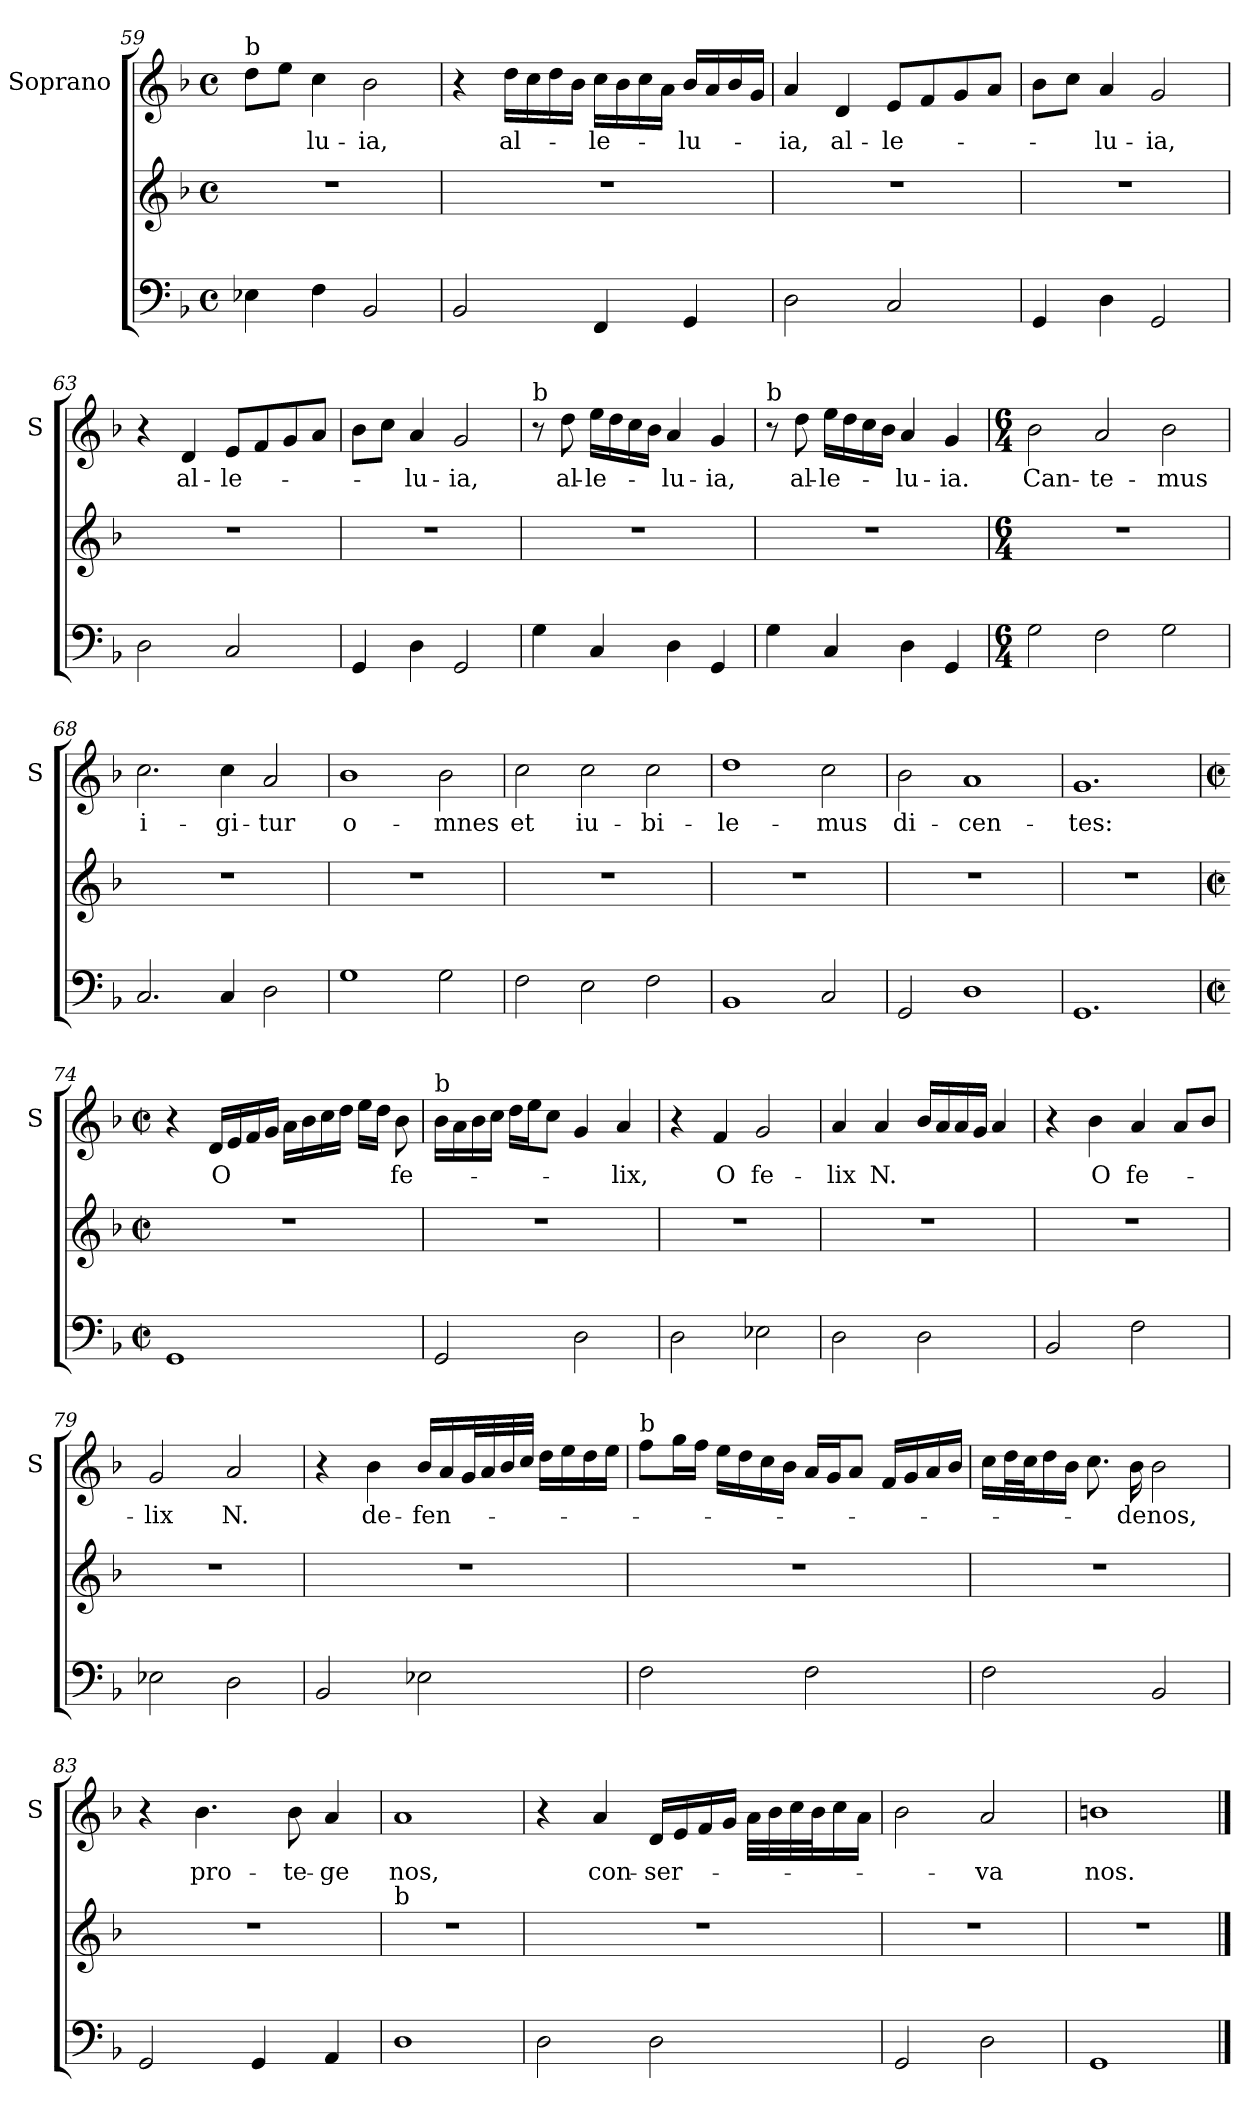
**kern	**kern	**kern	**text
*part2	*part2	*part1	*part1
*staff3	*staff2	*staff1	*staff1
*	*	*I"Soprano	*
*	*	*I'S	*
*clefF4	*clefG2	*clefG2	*
*k[b-]	*k[b-]	*k[b-]	*
*F:	*F:	*F:	*
*M4/4	*M4/4	*M4/4	*
*met(c)	*met(c)	*met(c)	*
=59	=59	=59	=59
!	!	!LO:TX:a:t=b	!
4E-X\	1r	8dd\L	.
.	.	8ee\J	.
!	!	!	!LO:LY:b
4F\	.	4cc\	-lu-
!	!	!	!LO:LY:b
2BB-/	.	2b-\	-ia,
=60	=60	=60	=60
2BB-/	1r	4r	.
!	!	!	!LO:LY:b
.	.	16dd\LL	al-
.	.	16cc\	.
.	.	16dd\	.
.	.	16b-\JJ	.
!	!	!	!LO:LY:b
4FF/	.	16cc\LL	-le-
.	.	16b-\	.
.	.	16cc\	.
.	.	16a\JJ	.
!	!	!	!LO:LY:b
4GG/	.	16b-/LL	-lu-
.	.	16a/	.
.	.	16b-/	.
.	.	16g/JJ	.
=61	=61	=61	=61
!	!	!	!LO:LY:b
2D\	1r	4a/	-ia,
!	!	!	!LO:LY:b
.	.	4d/	al-
!	!	!	!LO:LY:b
2C/	.	8e/L	-le-
.	.	8f/	.
.	.	8g/	.
.	.	8a/J	.
!!LO:LB:g=z
=62	=62	=62	=62
4GG/	1r	8b-\L	.
.	.	8cc\J	.
!	!	!	!LO:LY:b
4D\	.	4a/	-lu-
!	!	!	!LO:LY:b
2GG/	.	2g/	-ia,
=63	=63	=63	=63
2D\	1r	4r	.
!	!	!	!LO:LY:b
.	.	4d/	al-
!	!	!	!LO:LY:b
2C/	.	8e/L	-le-
.	.	8f/	.
.	.	8g/	.
.	.	8a/J	.
=64	=64	=64	=64
4GG/	1r	8b-\L	.
.	.	8cc\J	.
!	!	!	!LO:LY:b
4D\	.	4a/	-lu-
!	!	!	!LO:LY:b
2GG/	.	2g/	-ia,
=65	=65	=65	=65
!	!	!LO:TX:a:t=b	!
4G\	1r	8r	.
!	!	!	!LO:LY:b
.	.	8dd\	al-
!	!	!	!LO:LY:b
4C/	.	16ee\LL	-le-
.	.	16dd\	.
.	.	16cc\	.
.	.	16b-\JJ	.
!	!	!	!LO:LY:b
4D\	.	4a/	-lu-
!	!	!	!LO:LY:b
4GG/	.	4g/	-ia,
=66	=66	=66	=66
!	!	!LO:TX:a:t=b	!
4G\	1r	8r	.
!	!	!	!LO:LY:b
.	.	8dd\	al-
!	!	!	!LO:LY:b
4C/	.	16ee\LL	-le-
.	.	16dd\	.
.	.	16cc\	.
.	.	16b-\JJ	.
!	!	!	!LO:LY:b
4D\	.	4a/	-lu-
!	!	!	!LO:LY:b
4GG/	.	4g/	-ia.
!!LO:PB:g=z
=67	=67	=67	=67
*M6/4	*M6/4	*M6/4	*
!	!	!	!LO:LY:b
2G\	1.r	2b-\	Can-
!	!	!	!LO:LY:b
2F\	.	2a/	-te-
!	!	!	!LO:LY:b
2G\	.	2b-\	-mus
=68	=68	=68	=68
!	!	!	!LO:LY:b
2.C/	1.r	2.cc\	i-
!	!	!	!LO:LY:b
4C/	.	4cc\	-gi-
!	!	!	!LO:LY:b
2D\	.	2a/	-tur
=69	=69	=69	=69
!	!	!	!LO:LY:b
1G	1.r	1b-	o-
!	!	!	!LO:LY:b
2G\	.	2b-\	-mnes
=70	=70	=70	=70
!	!	!	!LO:LY:b
2F\	1.r	2cc\	et
!	!	!	!LO:LY:b
2E\	.	2cc\	iu-
!	!	!	!LO:LY:b
2F\	.	2cc\	-bi-
=71	=71	=71	=71
!	!	!	!LO:LY:b
1BB-	1.r	1dd	-le-
!	!	!	!LO:LY:b
2C/	.	2cc\	-mus
=72	=72	=72	=72
!	!	!	!LO:LY:b
2GG/	1.r	2b-\	di-
!	!	!	!LO:LY:b
1D	.	1a	-cen-
=73	=73	=73	=73
!	!	!	!LO:LY:b
1.GG	1.r	1.g	-tes:
!!LO:LB:g=z
=74	=74	=74	=74
*M2/2	*M2/2	*M2/2	*
*met(c|)	*met(c|)	*met(c|)	*
1GG	1r	4r	.
!	!	!	!LO:LY:b
.	.	16d/LL	O
.	.	16e/	.
.	.	16f/	.
.	.	16g/JJ	.
.	.	16a\LL	.
.	.	16b-\	.
.	.	16cc\	.
.	.	16dd\JJ	.
.	.	16ee\LL	.
.	.	16dd\JJ	.
!	!	!	!LO:LY:b
.	.	8b-\	fe-
=75	=75	=75	=75
!	!	!LO:TX:a:t=b	!
2GG/	1r	16b-\LL	.
.	.	16a\	.
.	.	16b-\	.
.	.	16cc\JJ	.
.	.	16dd\LL	.
.	.	16ee\J	.
.	.	8cc\J	.
2D\	.	4g/	.
!	!	!	!LO:LY:b
.	.	4a/	-lix,
=76	=76	=76	=76
2D\	1r	4r	.
!	!	!	!LO:LY:b
.	.	4f/	O
!	!	!	!LO:LY:b
2E-X\	.	2g/	fe-
=77	=77	=77	=77
!	!	!	!LO:LY:b
2D\	1r	4a/	-lix
!	!	!	!LO:LY:b
.	.	4a/	N.
2D\	.	16b-/LL	.
.	.	16a/	.
.	.	16a/	.
.	.	16g/JJ	.
.	.	4a/	.
=78	=78	=78	=78
2BB-/	1r	4r	.
!	!	!	!LO:LY:b
.	.	4b-\	O
!	!	!	!LO:LY:b
2F\	.	4a/	fe-
.	.	8a/L	.
.	.	8b-/J	.
!!LO:LB:g=z
=79	=79	=79	=79
!	!	!	!LO:LY:b
2E-X\	1r	2g/	-lix
!	!	!	!LO:LY:b
2D\	.	2a/	N.
=80	=80	=80	=80
2BB-/	1r	4r	.
!	!	!	!LO:LY:b
.	.	4b-\	de-
!	!	!	!LO:LY:b
2E-X\	.	16b-/LL	-fen-
.	.	16a/	.
.	.	32g/L	.
.	.	32a/	.
.	.	32b-/	.
.	.	32cc/JJJ	.
.	.	16dd\LL	.
.	.	16ee\	.
.	.	16dd\	.
.	.	16ee\JJ	.
=81	=81	=81	=81
!	!	!LO:TX:a:t=b	!
2F\	1r	8ff\L	.
.	.	16gg\L	.
.	.	16ff\JJ	.
.	.	16ee\LL	.
.	.	16dd\	.
.	.	16cc\	.
.	.	16b-\JJ	.
2F\	.	16a/LL	.
.	.	16g/J	.
.	.	8a/J	.
.	.	16f/LL	.
.	.	16g/	.
.	.	16a/	.
.	.	16b-/JJ	.
=82	=82	=82	=82
2F\	1r	16cc\LL	.
.	.	32dd\L	.
.	.	32cc\J	.
.	.	16dd\	.
.	.	16b-\JJ	.
.	.	8.cc\	.
!	!	!	!LO:LY:b
.	.	16b-\	-de
!	!	!	!LO:LY:b
2BB-/	.	2b-\	nos,
!!LO:LB:g=z
=83	=83	=83	=83
2GG/	1r	4r	.
!	!	!	!LO:LY:b
.	.	4.b-\	pro-
4GG/	.	.	.
!	!	!	!LO:LY:b
.	.	8b-\	-te-
!	!	!	!LO:LY:b
4AA/	.	4a/	-ge
=84	=84	=84	=84
!	!LO:TX:a:t=b	!	!
!	!	!	!LO:LY:b
1D	1r	1a	nos,
=85	=85	=85	=85
2D\	1r	4r	.
!	!	!	!LO:LY:b
.	.	4a/	con-
!	!	!	!LO:LY:b
2D\	.	16d/LL	-ser-
.	.	16e/	.
.	.	16f/	.
.	.	16g/JJ	.
.	.	32a\LLL	.
.	.	32b-\	.
.	.	32cc\	.
.	.	32b-\J	.
.	.	16cc\	.
.	.	16a\JJ	.
=86	=86	=86	=86
2GG/	1r	2b-\	.
!	!	!	!LO:LY:b
2D\	.	2a/	-va
=87	=87	=87	=87
!	!	!	!LO:LY:b
1GG	1r	1bn	nos.
==	==	==	==
*-	*-	*-	*-
